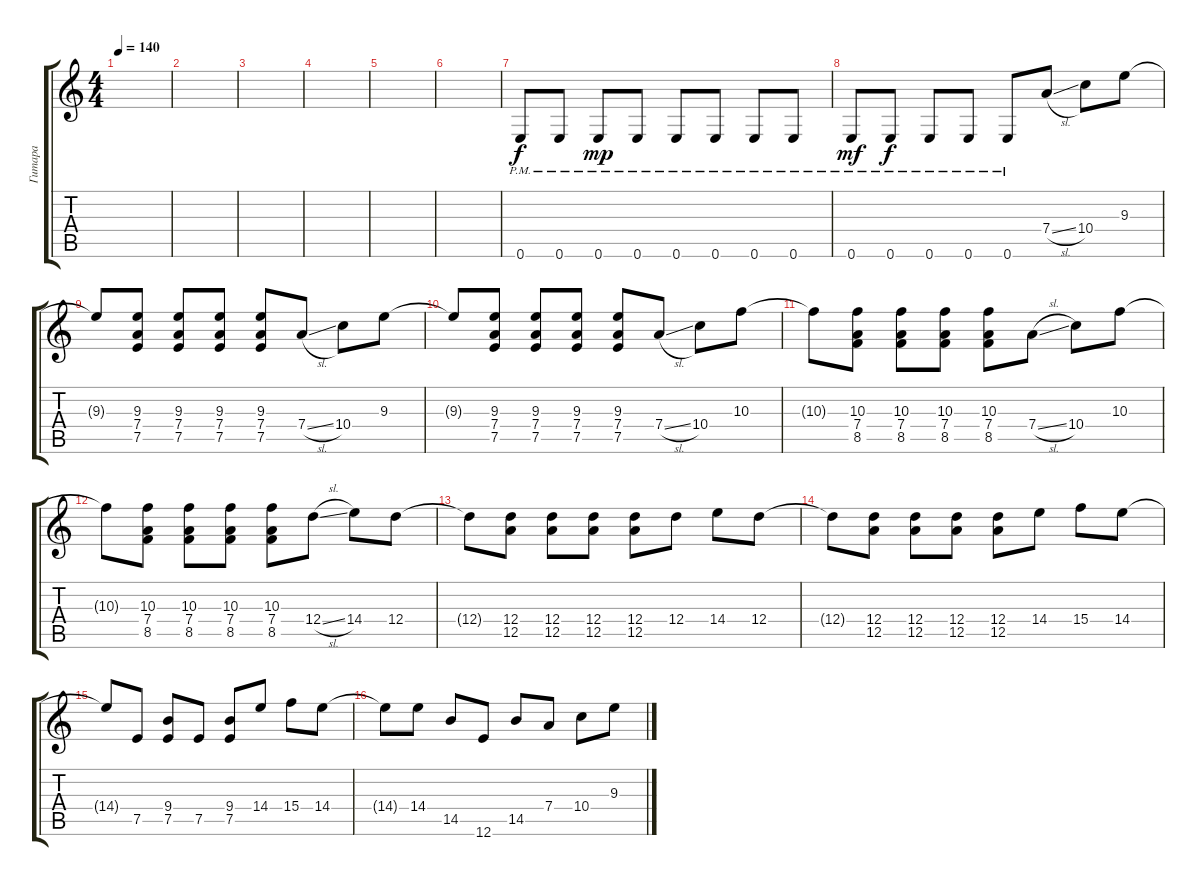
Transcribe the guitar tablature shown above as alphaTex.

\track ("Гитара" "Гитара") {instrument distortionguitar}
\staff {score tabs}
\tuning (E4 B3 G3 D3 A2 E2) {hide}
\ts (4 4)
\tempo 140
\clef g2
\ks c
|
|
|
|
|
|
0.6{pm}.8 0.6{pm}.8 0.6{pm}.8{dy mp} 0.6{pm}.8 0.6{pm}.8 0.6{pm}.8 0.6{pm}.8 0.6{pm}.8 |
0.6{pm}.8{dy mf} 0.6{pm}.8{dy f} 0.6{pm}.8 0.6{pm}.8 0.6{pm}.8 7.4{sl}.8 10.4.8 9.3.8 |
9.3{t}.8 (9.3 7.4 7.5).8 (9.3 7.4 7.5).8 (9.3 7.4 7.5).8 (9.3 7.4 7.5).8 7.4{sl}.8 10.4.8 9.3.8 |
9.3{t}.8 (9.3 7.4 7.5).8 (9.3 7.4 7.5).8 (9.3 7.4 7.5).8 (9.3 7.4 7.5).8 7.4{sl}.8 10.4.8 10.3.8 |
10.3{t}.8 (10.3 7.4 8.5).8 (10.3 7.4 8.5).8 (10.3 7.4 8.5).8 (10.3 7.4 8.5).8 7.4{sl}.8 10.4.8 10.3.8 |
10.3{t}.8 (10.3 7.4 8.5).8 (10.3 7.4 8.5).8 (10.3 7.4 8.5).8 (10.3 7.4 8.5).8 12.4{sl}.8 14.4.8 12.4.8 |
12.4{t}.8 (12.4 12.5).8 (12.4 12.5).8 (12.4 12.5).8 (12.4 12.5).8 12.4.8 14.4.8 12.4.8 |
12.4{t}.8 (12.4 12.5).8 (12.4 12.5).8 (12.4 12.5).8 (12.4 12.5).8 14.4.8 15.4.8 14.4.8 |
14.4{t}.8 7.5.8 (9.4 7.5).8 7.5.8 (9.4 7.5).8 14.4.8 15.4.8 14.4.8 |
14.4{t}.8 14.4.8 14.5.8 12.6.8 14.5.8 7.4.8 10.4.8 9.3.8
